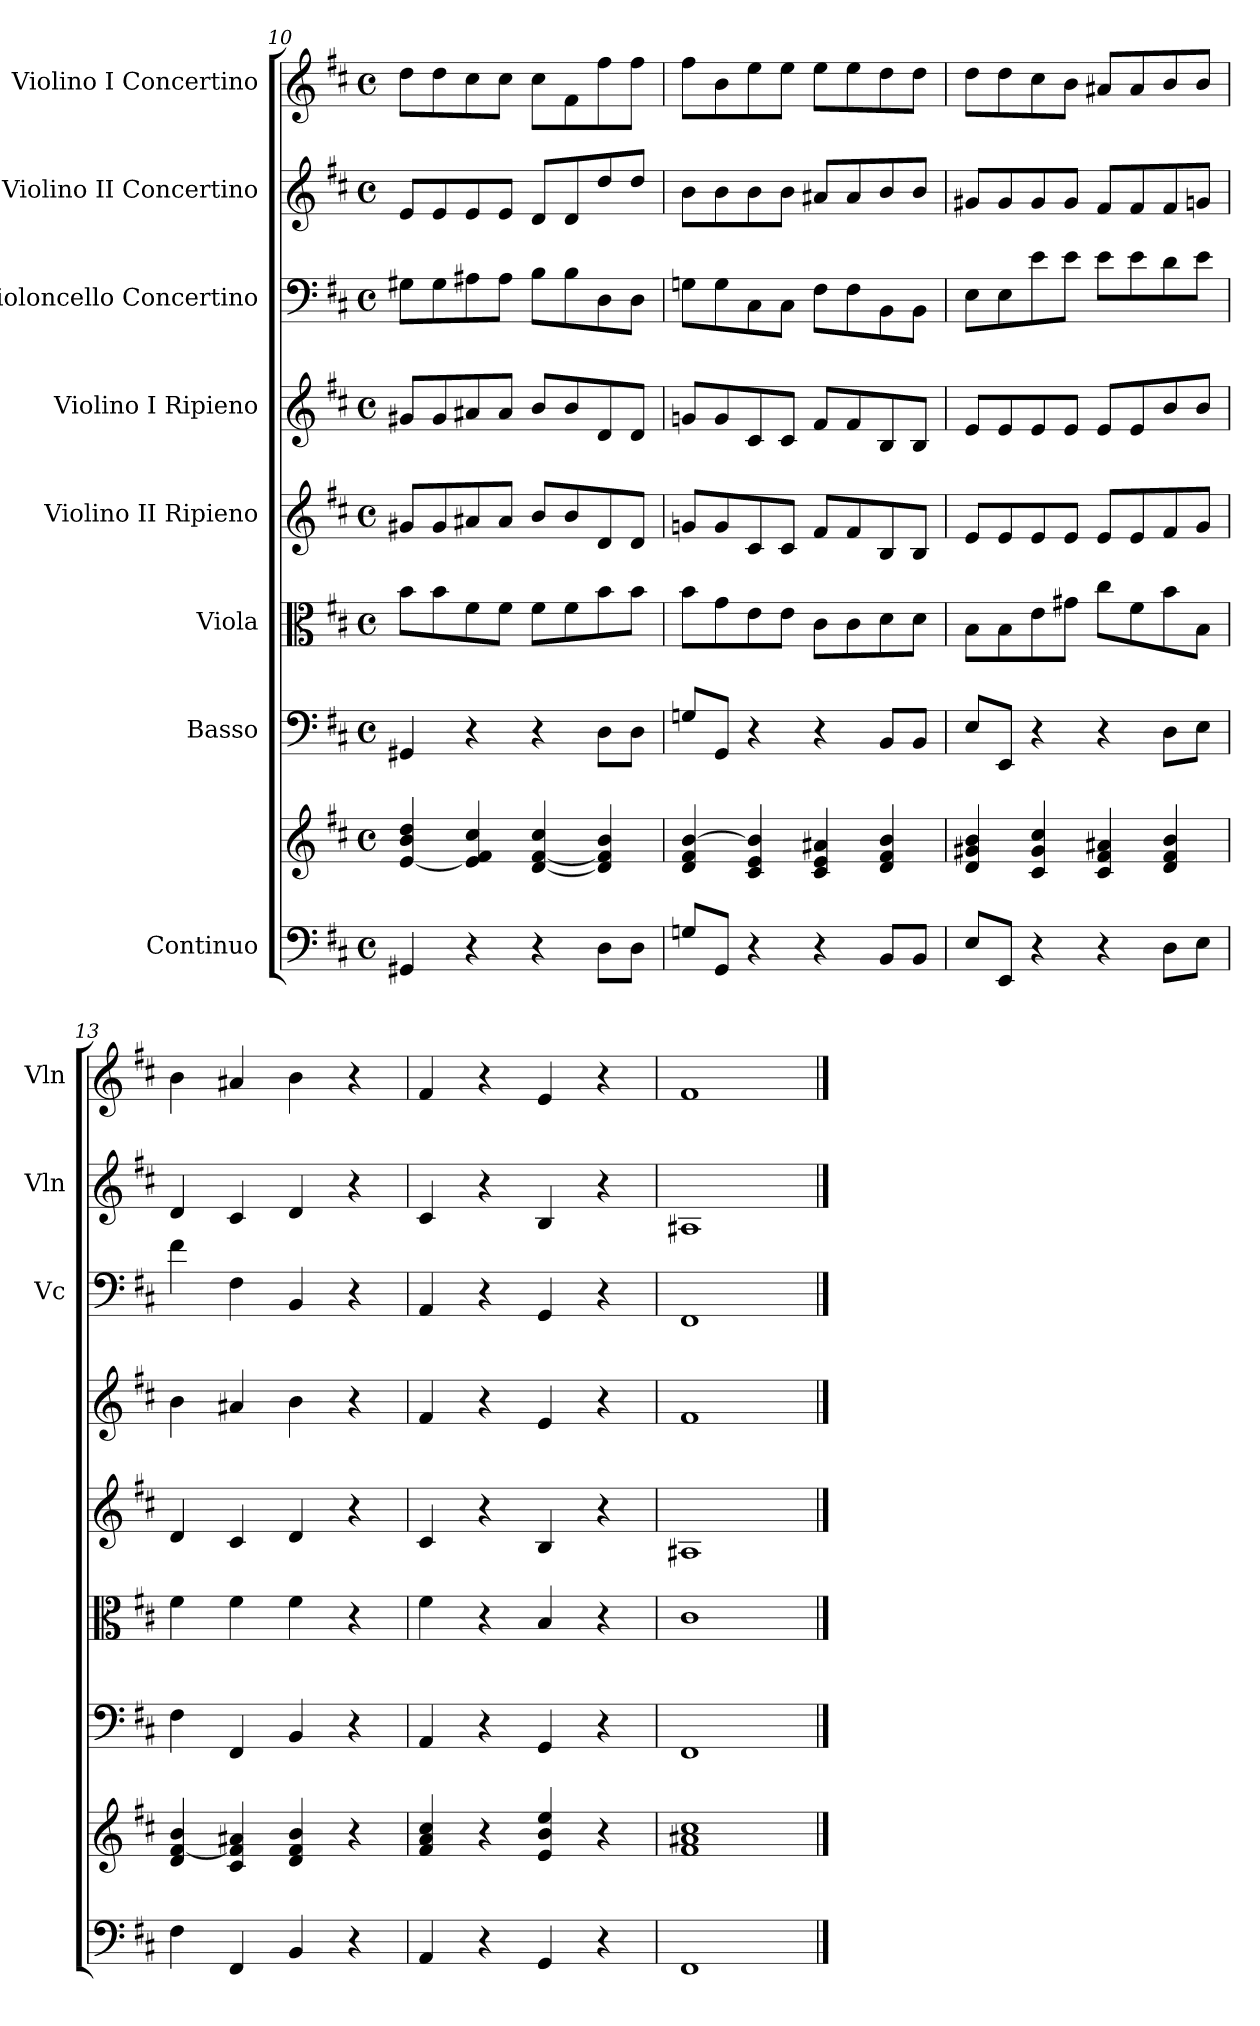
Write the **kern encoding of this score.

**kern	**kern	**kern	**kern	**kern	**kern	**kern	**kern	**kern
*part8	*part8	*part7	*part6	*part5	*part4	*part3	*part2	*part1
*staff9	*staff8	*staff7	*staff6	*staff5	*staff4	*staff3	*staff2	*staff1
*I"Continuo	*	*I"Basso	*I"Viola	*I"Violino II Ripieno	*I"Violino I Ripieno	*I"Violoncello Concertino	*I"Violino II Concertino	*I"Violino I Concertino
*	*	*	*	*	*	*I'Vc	*I'Vln	*I'Vln
*clefF4	*clefG2	*clefF4	*clefC3	*clefG2	*clefG2	*clefF4	*clefG2	*clefG2
*k[f#c#]	*k[f#c#]	*k[f#c#]	*k[f#c#]	*k[f#c#]	*k[f#c#]	*k[f#c#]	*k[f#c#]	*k[f#c#]
*M4/4	*M4/4	*M4/4	*M4/4	*M4/4	*M4/4	*M4/4	*M4/4	*M4/4
*met(c)	*met(c)	*met(c)	*met(c)	*met(c)	*met(c)	*met(c)	*met(c)	*met(c)
=10	=10	=10	=10	=10	=10	=10	=10	=10
4GG#X/	[4e/ 4b/ 4dd/	4GG#X/	8b\L	8g#X/L	8g#X/L	8G#X\L	8e/L	8dd\L
.	.	.	8b\	8g#/	8g#/	8G#\	8e/	8dd\
4r	4e/] 4f#/ 4cc#/	4r	8f#\	8a#X/	8a#X/	8A#X\	8e/	8cc#\
.	.	.	8f#\J	8a#/J	8a#/J	8A#\J	8e/J	8cc#\J
4r	[4d/ [4f#/ 4cc#/	4r	8f#\L	8b/L	8b/L	8B\L	8d/L	8cc#\L
.	.	.	8f#\	8b/	8b/	8B\	8d/	8f#\
8D\L	4d/] 4f#/] 4b/	8D\L	8b\	8d/	8d/	8D\	8dd/	8ff#\
8D\J	.	8D\J	8b\J	8d/J	8d/J	8D\J	8dd/J	8ff#\J
=11	=11	=11	=11	=11	=11	=11	=11	=11
8Gn/L	4d/ 4f#/ [4b/	8Gn/L	8b\L	8gn/L	8gn/L	8Gn\L	8b\L	8ff#\L
8GG/J	.	8GG/J	8g\	8g/	8g/	8G\	8b\	8b\
4r	4c#/ 4e/ 4b/]	4r	8e\	8c#/	8c#/	8C#\	8b\	8ee\
.	.	.	8e\J	8c#/J	8c#/J	8C#\J	8b\J	8ee\J
4r	4c#/ 4e/ 4a#X/	4r	8c#\L	8f#/L	8f#/L	8F#\L	8a#X/L	8ee\L
.	.	.	8c#\	8f#/	8f#/	8F#\	8a#/	8ee\
8BB/L	4d/ 4f#/ 4b/	8BB/L	8d\	8B/	8B/	8BB\	8b/	8dd\
8BB/J	.	8BB/J	8d\J	8B/J	8B/J	8BB\J	8b/J	8dd\J
=12	=12	=12	=12	=12	=12	=12	=12	=12
8E/L	4d/ 4g#X/ 4b/	8E/L	8B\L	8e/L	8e/L	8E\L	8g#X/L	8dd\L
8EE/J	.	8EE/J	8B\	8e/	8e/	8E\	8g#/	8dd\
4r	4c#/ 4g#/ 4cc#/	4r	8e\	8e/	8e/	8e\	8g#/	8cc#\
.	.	.	8g#X\J	8e/J	8e/J	8e\J	8g#/J	8b\J
4r	4c#/ 4f#/ 4a#X/	4r	8cc#\L	8e/L	8e/L	8e\L	8f#/L	8a#X/L
.	.	.	8f#\	8e/	8e/	8e\	8f#/	8a#/
8D\L	4d/ 4f#/ 4b/	8D\L	8b\	8f#/	8b/	8d\	8f#/	8b/
8E\J	.	8E\J	8B\J	8g/J	8b/J	8e\J	8gn/J	8b/J
=13	=13	=13	=13	=13	=13	=13	=13	=13
4F#\	4d/ [4f#/ 4b/	4F#\	4f#\	4d/	4b\	4f#\	4d/	4b\
4FF#/	4c#/ 4f#/] 4a#X/	4FF#/	4f#\	4c#/	4a#X/	4F#\	4c#/	4a#X/
4BB/	4d/ 4f#/ 4b/	4BB/	4f#\	4d/	4b\	4BB/	4d/	4b\
4r	4r	4r	4r	4r	4r	4r	4r	4r
=14	=14	=14	=14	=14	=14	=14	=14	=14
4AA/	4f#/ 4a/ 4cc#/	4AA/	4f#\	4c#/	4f#/	4AA/	4c#/	4f#/
4r	4r	4r	4r	4r	4r	4r	4r	4r
4GG/	4e/ 4b/ 4ee/	4GG/	4B/	4B/	4e/	4GG/	4B/	4e/
4r	4r	4r	4r	4r	4r	4r	4r	4r
=15	=15	=15	=15	=15	=15	=15	=15	=15
1FF#	1f# 1a#X 1cc#	1FF#	1c#	1A#X	1f#	1FF#	1A#X	1f#
==	==	==	==	==	==	==	==	==
*-	*-	*-	*-	*-	*-	*-	*-	*-
